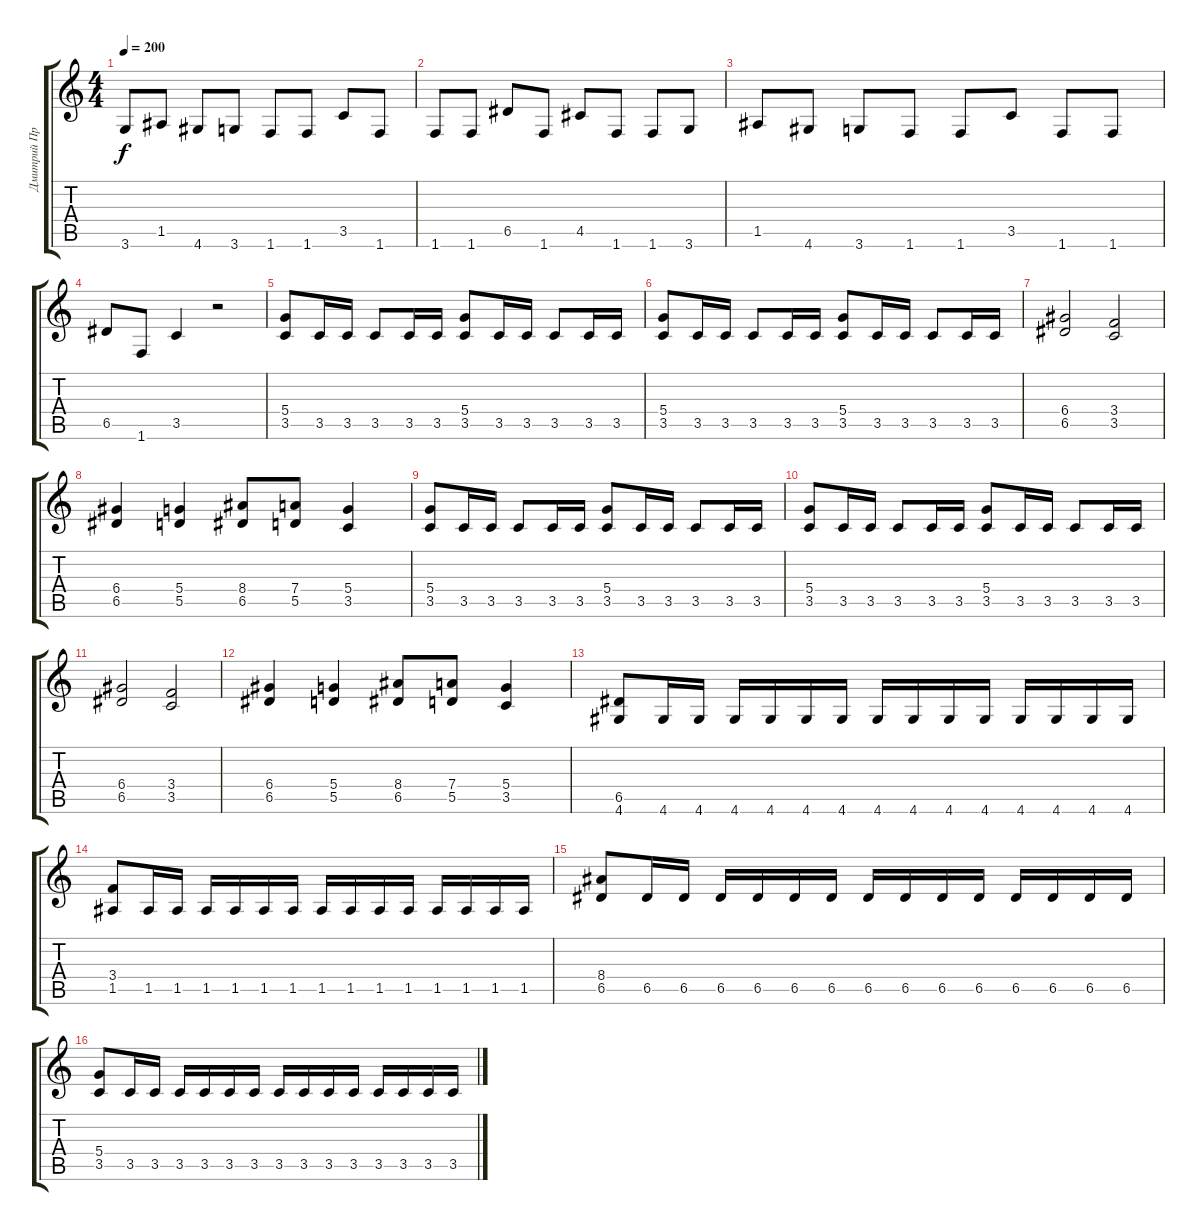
\track ("Дмитрий Процко" "Дмитрий Пр") {instrument distortionguitar}
\staff {score tabs}
\tuning (E4 B3 G3 D3 A2 E2) {hide}
\ts (4 4)
\tempo 200
\clef g2
\ks c
3.6.8{dy f} 1.5.8 4.6.8 3.6.8 1.6.8 1.6.8 3.5.8 1.6.8 |
1.6.8 1.6.8 6.5.8 1.6.8 4.5.8 1.6.8 1.6.8 3.6.8 |
1.5.8 4.6.8 3.6.8 1.6.8 1.6.8 3.5.8 1.6.8 1.6.8 |
6.5.8 1.6.8 3.5.4 r.2 |
(5.4 3.5).8 3.5.16 3.5.16 3.5.8 3.5.16 3.5.16 (5.4 3.5).8 3.5.16 3.5.16 3.5.8 3.5.16 3.5.16 |
(5.4 3.5).8 3.5.16 3.5.16 3.5.8 3.5.16 3.5.16 (5.4 3.5).8 3.5.16 3.5.16 3.5.8 3.5.16 3.5.16 |
(6.4 6.5).2 (3.4 3.5).2 |
(6.4 6.5).4 (5.4 5.5).4 (8.4 6.5).8 (7.4 5.5).8 (5.4 3.5).4 |
(5.4 3.5).8 3.5.16 3.5.16 3.5.8 3.5.16 3.5.16 (5.4 3.5).8 3.5.16 3.5.16 3.5.8 3.5.16 3.5.16 |
(5.4 3.5).8 3.5.16 3.5.16 3.5.8 3.5.16 3.5.16 (5.4 3.5).8 3.5.16 3.5.16 3.5.8 3.5.16 3.5.16 |
(6.4 6.5).2 (3.4 3.5).2 |
(6.4 6.5).4 (5.4 5.5).4 (8.4 6.5).8 (7.4 5.5).8 (5.4 3.5).4 |
(6.5 4.6).8 4.6.16 4.6.16 4.6.16 4.6.16 4.6.16 4.6.16 4.6.16 4.6.16 4.6.16 4.6.16 4.6.16 4.6.16 4.6.16 4.6.16 |
(3.4 1.5).8 1.5.16 1.5.16 1.5.16 1.5.16 1.5.16 1.5.16 1.5.16 1.5.16 1.5.16 1.5.16 1.5.16 1.5.16 1.5.16 1.5.16 |
(8.4 6.5).8 6.5.16 6.5.16 6.5.16 6.5.16 6.5.16 6.5.16 6.5.16 6.5.16 6.5.16 6.5.16 6.5.16 6.5.16 6.5.16 6.5.16 |
(5.4 3.5).8 3.5.16 3.5.16 3.5.16 3.5.16 3.5.16 3.5.16 3.5.16 3.5.16 3.5.16 3.5.16 3.5.16 3.5.16 3.5.16 3.5.16
